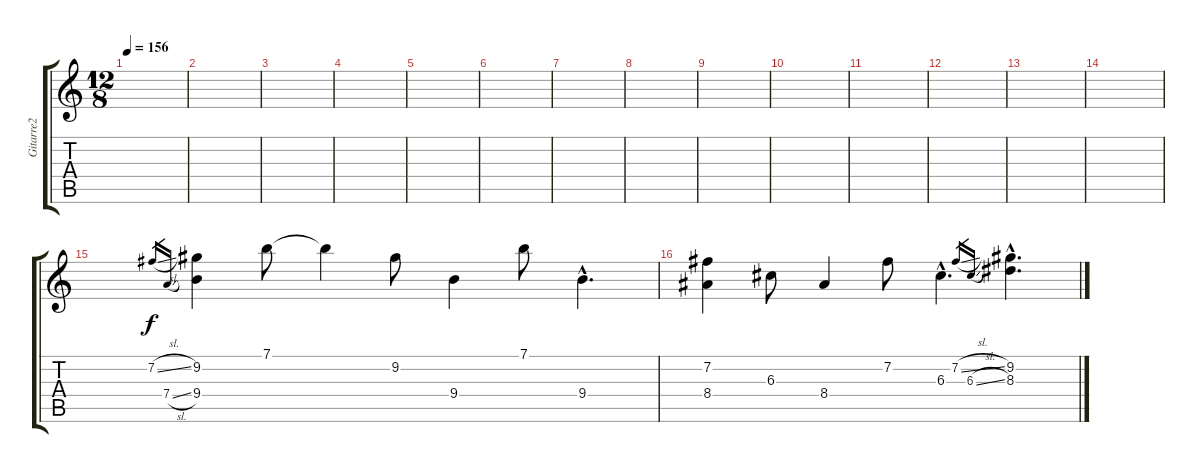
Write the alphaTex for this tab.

\track ("Gitarre2" "Gitarre2") {instrument acousticguitarsteel}
\staff {score tabs}
\tuning (E4 B3 G3 D3 A2 E2) {hide}
\ts (12 8)
\tempo 156
\clef g2
\ks c
|
|
|
|
|
|
|
|
|
|
|
|
|
|
7.2{sl}.16{gr} 7.4{sl}.16{gr} (9.2 9.4).4 7.1.8 7.1{t}.4 9.2.8 9.4.4 7.1.8 9.4{hac}.4{d} |
(7.2 8.4).4 6.3.8 8.4.4 7.2.8 6.3{hac}.4{d} 7.2{sl}.16{gr} 6.3{sl}.16{gr} (9.2{ss hac} 8.3{hac}).4{d}
